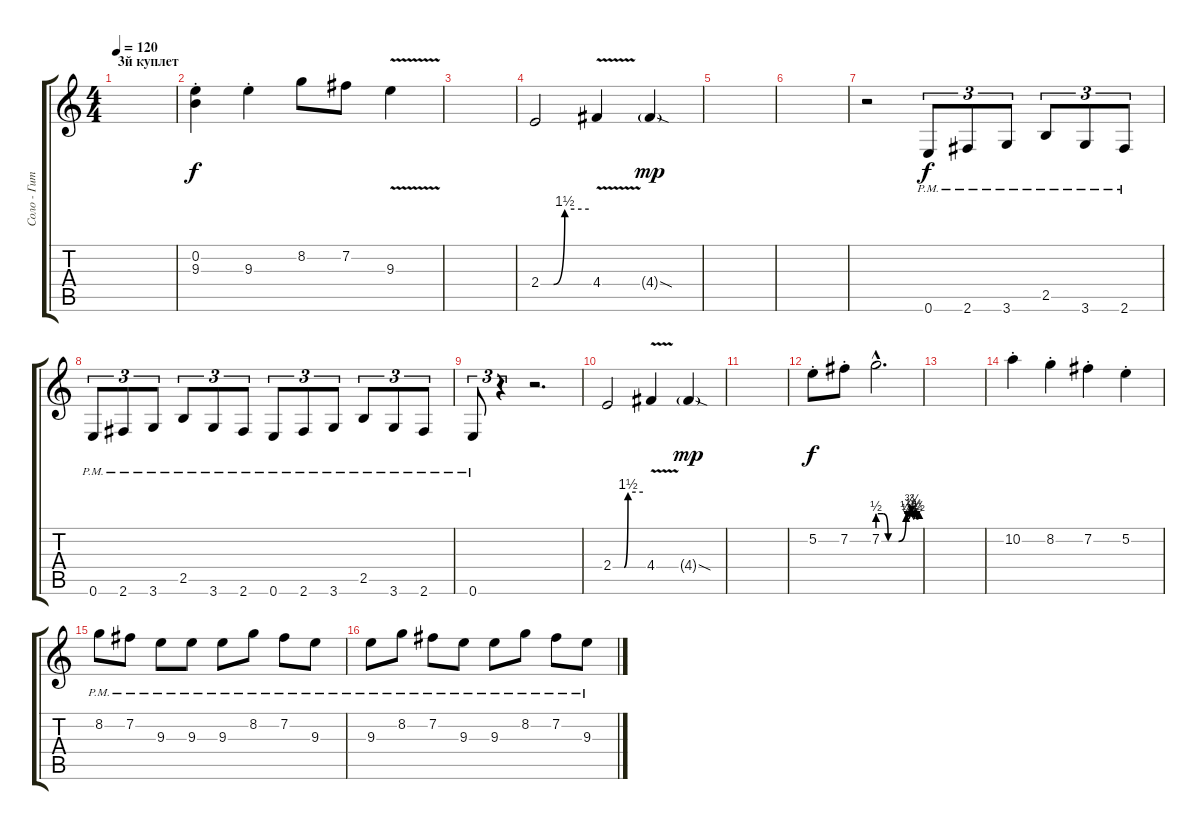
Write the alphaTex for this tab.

\track ("Соло - Гитара 1" "Соло - Гит") {instrument distortionguitar}
\staff {score tabs}
\tuning (E4 B3 G3 D3 A2 E2) {hide}
\ts (4 4)
\section ("" "3й куплет")
\tempo 120
\clef g2
\ks c
|
(0.2{st} 9.3{st}).4 9.3{st}.4 8.2.8 7.2.8 9.3{v}.4 |
|
2.4{be (custom 0 0 16 0 30 6 60 6)}.2 4.4{v}.4 4.4{sod g}.4{dy mp} |
|
|
r.2 0.6{pm}.8{tu (3 2) dy f} 2.6{pm}.8{tu (3 2)} 3.6{pm}.8{tu (3 2)} 2.5{pm}.8{tu (3 2)} 3.6{pm}.8{tu (3 2)} 2.6{pm}.8{tu (3 2)} |
0.6{pm}.8{tu (3 2)} 2.6{pm}.8{tu (3 2)} 3.6{pm}.8{tu (3 2)} 2.5{pm}.8{tu (3 2)} 3.6{pm}.8{tu (3 2)} 2.6{pm}.8{tu (3 2)} 0.6{pm}.8{tu (3 2)} 2.6{pm}.8{tu (3 2)} 3.6{pm}.8{tu (3 2)} 2.5{pm}.8{tu (3 2)} 3.6{pm}.8{tu (3 2)} 2.6{pm}.8{tu (3 2)} |
0.6{pm}.8{tu (3 2)} r.4{tu (3 2)} r.2{d} |
2.4{be (custom 0 0 9 0 22 0 30 6 60 6)}.2 4.4{v}.4 4.4{sod g}.4{dy mp} |
|
5.2{st}.8{dy f} 7.2{st}.8 7.2{be (custom 0 2 8 2 15 0 30 0 41 2 43 1 47 3 49 2 51 1 54 3 56 1 60 2) hac}.2{d} |
|
10.2{st}.4 8.2{st}.4 7.2{st}.4 5.2{st}.4 |
8.2{pm}.8 7.2{pm}.8 9.3{pm}.8 9.3{pm}.8 9.3{pm}.8 8.2{pm}.8 7.2{pm}.8 9.3{pm}.8 |
9.3{pm}.8 8.2{pm}.8 7.2{pm}.8 9.3{pm}.8 9.3{pm}.8 8.2{pm}.8 7.2{pm}.8 9.3{pm}.8
